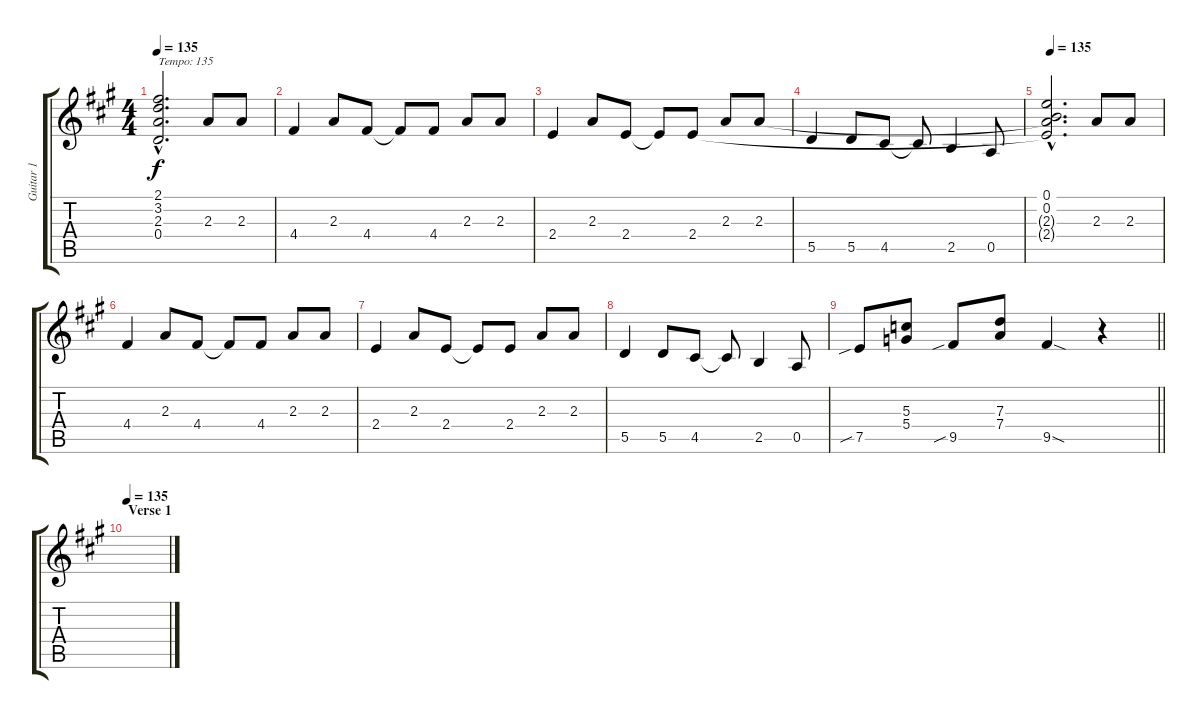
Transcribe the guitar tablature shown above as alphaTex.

\track ("Guitar 1" "Guitar 1") {instrument electricguitarclean}
\staff {score tabs}
\tuning (E4 B3 G3 D3 A2 E2) {hide}
\ts (4 4)
\tempo 135
\clef g2
\ks a
(2.1{hac t} 3.2{hac t} 2.3{hac t} 0.4{hac t}).2{d txt "Tempo: 135" dy f} 2.3.8 2.3.8 |
4.4.4 2.3.8 4.4.8 4.4{t}.8 4.4.8 2.3.8 2.3.8 |
2.4.4 2.3.8 2.4.8 2.4{t}.8 2.4.8 2.3.8 2.3.8 |
5.5.4 5.5.8 4.5.8 4.5{t}.8 2.5.4 0.5.8 |
\tempo 135
(0.1{hac} 0.2{hac} 2.3{hac t} 2.4{hac t}).2{d} 2.3.8 2.3.8 |
4.4.4 2.3.8 4.4.8 4.4{t}.8 4.4.8 2.3.8 2.3.8 |
2.4.4 2.3.8 2.4.8 2.4{t}.8 2.4.8 2.3.8 2.3.8 |
5.5.4 5.5.8 4.5.8 4.5{t}.8 2.5.4 0.5.8 |
\barLineRight lightlight
7.5{sib}.8 (5.3 5.4).8 9.5{sib}.8 (7.3 7.4).8 9.5{sod}.4 r.4 |
\section ("" "Verse 1")
\tempo 135
